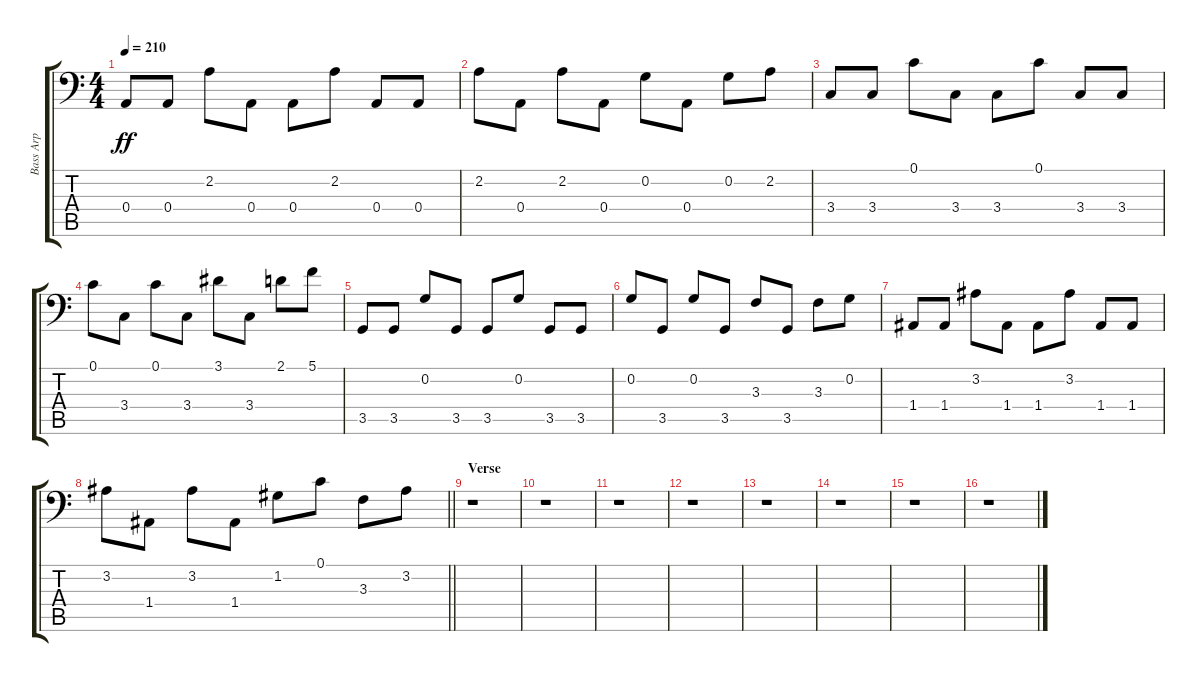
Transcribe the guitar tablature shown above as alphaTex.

\track ("Bass Arp" "Bass Arp") {instrument synthbass2}
\staff {score tabs}
\tuning (C3 G2 D2 A1 E1 B0) {hide}
\ts (4 4)
\tempo 210
\clef f4
\ks c
0.4.8{dy ff} 0.4.8 2.2.8 0.4.8 0.4.8 2.2.8 0.4.8 0.4.8 |
2.2.8 0.4.8 2.2.8 0.4.8 0.2.8 0.4.8 0.2.8 2.2.8 |
3.4.8 3.4.8 0.1.8 3.4.8 3.4.8 0.1.8 3.4.8 3.4.8 |
0.1.8 3.4.8 0.1.8 3.4.8 3.1.8 3.4.8 2.1.8 5.1.8 |
3.5.8 3.5.8 0.2.8 3.5.8 3.5.8 0.2.8 3.5.8 3.5.8 |
0.2.8 3.5.8 0.2.8 3.5.8 3.3.8 3.5.8 3.3.8 0.2.8 |
1.4.8 1.4.8 3.2.8 1.4.8 1.4.8 3.2.8 1.4.8 1.4.8 |
\barLineRight lightlight
3.2.8 1.4.8 3.2.8 1.4.8 1.2.8 0.1.8 3.3.8 3.2.8 |
\section ("" "Verse")
r.1 |
r.1 |
r.1 |
r.1 |
r.1 |
r.1 |
r.1 |
r.1
